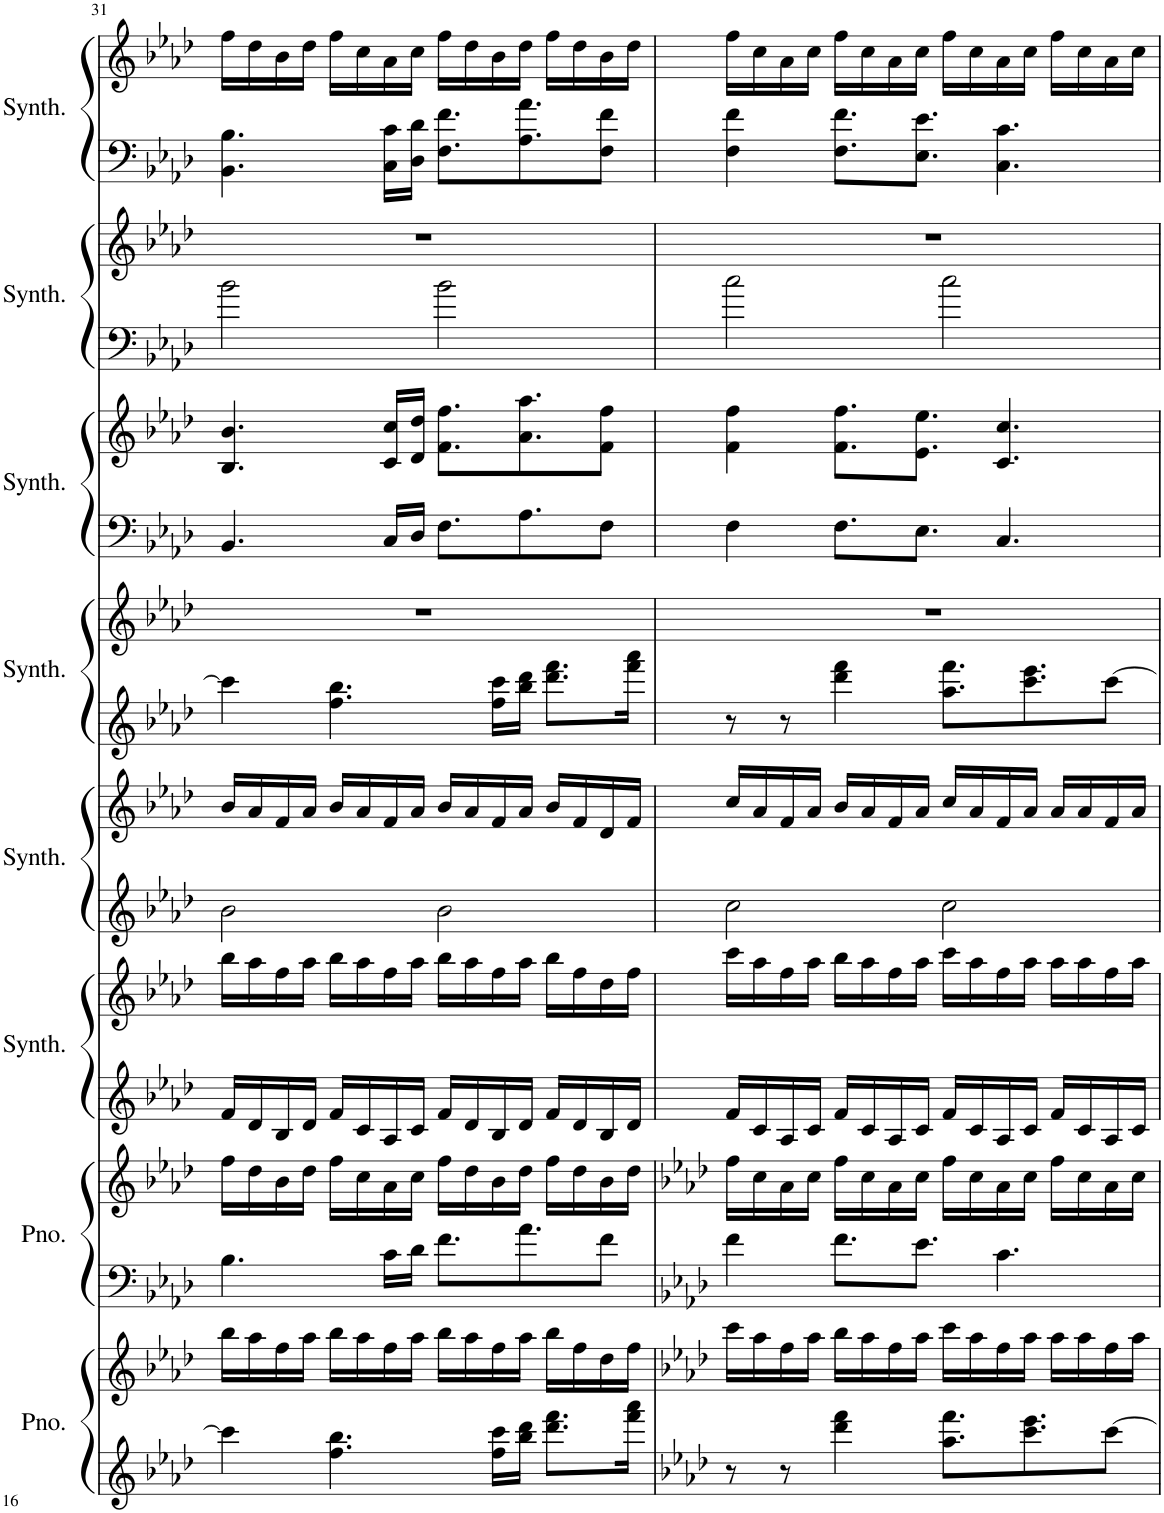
**kern	**kern	**kern	**kern	**kern	**kern	**kern	**kern	**kern	**kern	**kern	**kern	**kern	**kern	**kern	**kern
*part8	*part8	*part7	*part7	*part6	*part6	*part5	*part5	*part4	*part4	*part3	*part3	*part2	*part2	*part1	*part1
*staff16	*staff15	*staff14	*staff13	*staff12	*staff11	*staff10	*staff9	*staff8	*staff7	*staff6	*staff5	*staff4	*staff3	*staff2	*staff1
*I"Piano	*	*I"Piano	*	*I"Saw Synthesizer	*	*I"Square Synthesizer	*	*I"Metallic Synthesizer	*	*I"Poly Synthesizer	*	*I"New Age Synthesizer	*	*I"Saw Synthesizer	*
*I'Pno.	*	*I'Pno.	*	*I'Synth.	*	*I'Synth.	*	*I'Synth.	*	*I'Synth.	*	*I'Synth.	*	*I'Synth.	*
!!LO:PB:g=z
*clefG2	*clefG2	*clefF4	*clefG2	*clefG2	*clefG2	*clefG2	*clefG2	*clefG2	*clefG2	*clefF4	*clefG2	*clefF4	*clefG2	*clefF4	*clefG2
*k[b-e-a-d-]	*k[b-e-a-d-]	*k[b-e-a-d-]	*k[b-e-a-d-]	*k[b-e-a-d-]	*k[b-e-a-d-]	*k[b-e-a-d-]	*k[b-e-a-d-]	*k[b-e-a-d-]	*k[b-e-a-d-]	*k[b-e-a-d-]	*k[b-e-a-d-]	*k[b-e-a-d-]	*k[b-e-a-d-]	*k[b-e-a-d-]	*k[b-e-a-d-]
*M4/4	*M4/4	*M4/4	*M4/4	*M4/4	*M4/4	*M4/4	*M4/4	*M4/4	*M4/4	*M4/4	*M4/4	*M4/4	*M4/4	*M4/4	*M4/4
=31	=31	=31	=31	=31	=31	=31	=31	=31	=31	=31	=31	=31	=31	=31	=31
4ccc\]	16bb-\LL	4.B-\	16ff\LL	16f/LL	16bb-\LL	2b-\	16b-/LL	4ccc\]	1r	4.BB-/	4.B-/ 4.b-/	2b-\	1r	4.BB-\ 4.B-\	16ff\LL
.	16aa-\	.	16dd-\	16d-/	16aa-\	.	16a-/	.	.	.	.	.	.	.	16dd-\
.	16ff\	.	16b-\	16B-/	16ff\	.	16f/	.	.	.	.	.	.	.	16b-\
.	16aa-\JJ	.	16dd-\JJ	16d-/JJ	16aa-\JJ	.	16a-/JJ	.	.	.	.	.	.	.	16dd-\JJ
4.ff\ 4.bb-\	16bb-\LL	.	16ff\LL	16f/LL	16bb-\LL	.	16b-/LL	4.ff\ 4.bb-\	.	.	.	.	.	.	16ff\LL
.	16aa-\	.	16cc\	16c/	16aa-\	.	16a-/	.	.	.	.	.	.	.	16cc\
.	16ff\	16c\LL	16a-\	16A-/	16ff\	.	16f/	.	.	16C/LL	16c/ 16cc/LL	.	.	16C\ 16c\LL	16a-\
.	16aa-\JJ	16d-\JJ	16cc\JJ	16c/JJ	16aa-\JJ	.	16a-/JJ	.	.	16D-/JJ	16d-/ 16dd-/JJ	.	.	16D-\ 16d-\JJ	16cc\JJ
.	16bb-\LL	8.f\L	16ff\LL	16f/LL	16bb-\LL	2b-\	16b-/LL	.	.	8.F\L	8.f\ 8.ff\L	2b-\	.	8.F\ 8.f\L	16ff\LL
.	16aa-\	.	16dd-\	16d-/	16aa-\	.	16a-/	.	.	.	.	.	.	.	16dd-\
16ff\ 16ccc\LL	16ff\	.	16b-\	16B-/	16ff\	.	16f/	16ff\ 16ccc\LL	.	.	.	.	.	.	16b-\
16bb-\ 16ddd-\JJ	16aa-\JJ	8.a-\	16dd-\JJ	16d-/JJ	16aa-\JJ	.	16a-/JJ	16bb-\ 16ddd-\JJ	.	8.A-\	8.a-\ 8.aa-\	.	.	8.A-\ 8.a-\	16dd-\JJ
8.ddd-\ 8.fff\L	16bb-\LL	.	16ff\LL	16f/LL	16bb-\LL	.	16b-/LL	8.ddd-\ 8.fff\L	.	.	.	.	.	.	16ff\LL
.	16ff\	.	16dd-\	16d-/	16ff\	.	16f/	.	.	.	.	.	.	.	16dd-\
.	16dd-\	8f\J	16b-\	16B-/	16dd-\	.	16d-/	.	.	8F\J	8f\ 8ff\J	.	.	8F\ 8f\J	16b-\
16fff\ 16aaa-\Jk	16ff\JJ	.	16dd-\JJ	16d-/JJ	16ff\JJ	.	16f/JJ	16fff\ 16aaa-\Jk	.	.	.	.	.	.	16dd-\JJ
=32	=32	=32	=32	=32	=32	=32	=32	=32	=32	=32	=32	=32	=32	=32	=32
*k[b-e-a-d-]	*k[b-e-a-d-]	*k[b-e-a-d-]	*k[b-e-a-d-]	*	*	*	*	*	*	*	*	*	*	*	*
8r	16ccc\LL	4f\	16ff\LL	16f/LL	16ccc\LL	2cc\	16cc/LL	8r	1r	4F\	4f\ 4ff\	2cc\	1r	4F\ 4f\	16ff\LL
.	16aa-\	.	16cc\	16c/	16aa-\	.	16a-/	.	.	.	.	.	.	.	16cc\
8r	16ff\	.	16a-\	16A-/	16ff\	.	16f/	8r	.	.	.	.	.	.	16a-\
.	16aa-\JJ	.	16cc\JJ	16c/JJ	16aa-\JJ	.	16a-/JJ	.	.	.	.	.	.	.	16cc\JJ
4ddd-\ 4fff\	16bb-\LL	8.f\L	16ff\LL	16f/LL	16bb-\LL	.	16b-/LL	4ddd-\ 4fff\	.	8.F\L	8.f\ 8.ff\L	.	.	8.F\ 8.f\L	16ff\LL
.	16aa-\	.	16cc\	16c/	16aa-\	.	16a-/	.	.	.	.	.	.	.	16cc\
.	16ff\	.	16a-\	16A-/	16ff\	.	16f/	.	.	.	.	.	.	.	16a-\
.	16aa-\JJ	8.e-\J	16cc\JJ	16c/JJ	16aa-\JJ	.	16a-/JJ	.	.	8.E-\J	8.e-\ 8.ee-\J	.	.	8.E-\ 8.e-\J	16cc\JJ
8.aa-\ 8.fff\L	16ccc\LL	.	16ff\LL	16f/LL	16ccc\LL	2cc\	16cc/LL	8.aa-\ 8.fff\L	.	.	.	2cc\	.	.	16ff\LL
.	16aa-\	.	16cc\	16c/	16aa-\	.	16a-/	.	.	.	.	.	.	.	16cc\
.	16ff\	4.c\	16a-\	16A-/	16ff\	.	16f/	.	.	4.C/	4.c/ 4.cc/	.	.	4.C\ 4.c\	16a-\
8.ccc\ 8.eee-\	16aa-\JJ	.	16cc\JJ	16c/JJ	16aa-\JJ	.	16a-/JJ	8.ccc\ 8.eee-\	.	.	.	.	.	.	16cc\JJ
.	16aa-\LL	.	16ff\LL	16f/LL	16aa-\LL	.	16a-/LL	.	.	.	.	.	.	.	16ff\LL
.	16aa-\	.	16cc\	16c/	16aa-\	.	16a-/	.	.	.	.	.	.	.	16cc\
[8ccc\J	16ff\	.	16a-\	16A-/	16ff\	.	16f/	[8ccc\J	.	.	.	.	.	.	16a-\
.	16aa-\JJ	.	16cc\JJ	16c/JJ	16aa-\JJ	.	16a-/JJ	.	.	.	.	.	.	.	16cc\JJ
=	=	=	=	=	=	=	=	=	=	=	=	=	=	=	=
*-	*-	*-	*-	*-	*-	*-	*-	*-	*-	*-	*-	*-	*-	*-	*-
